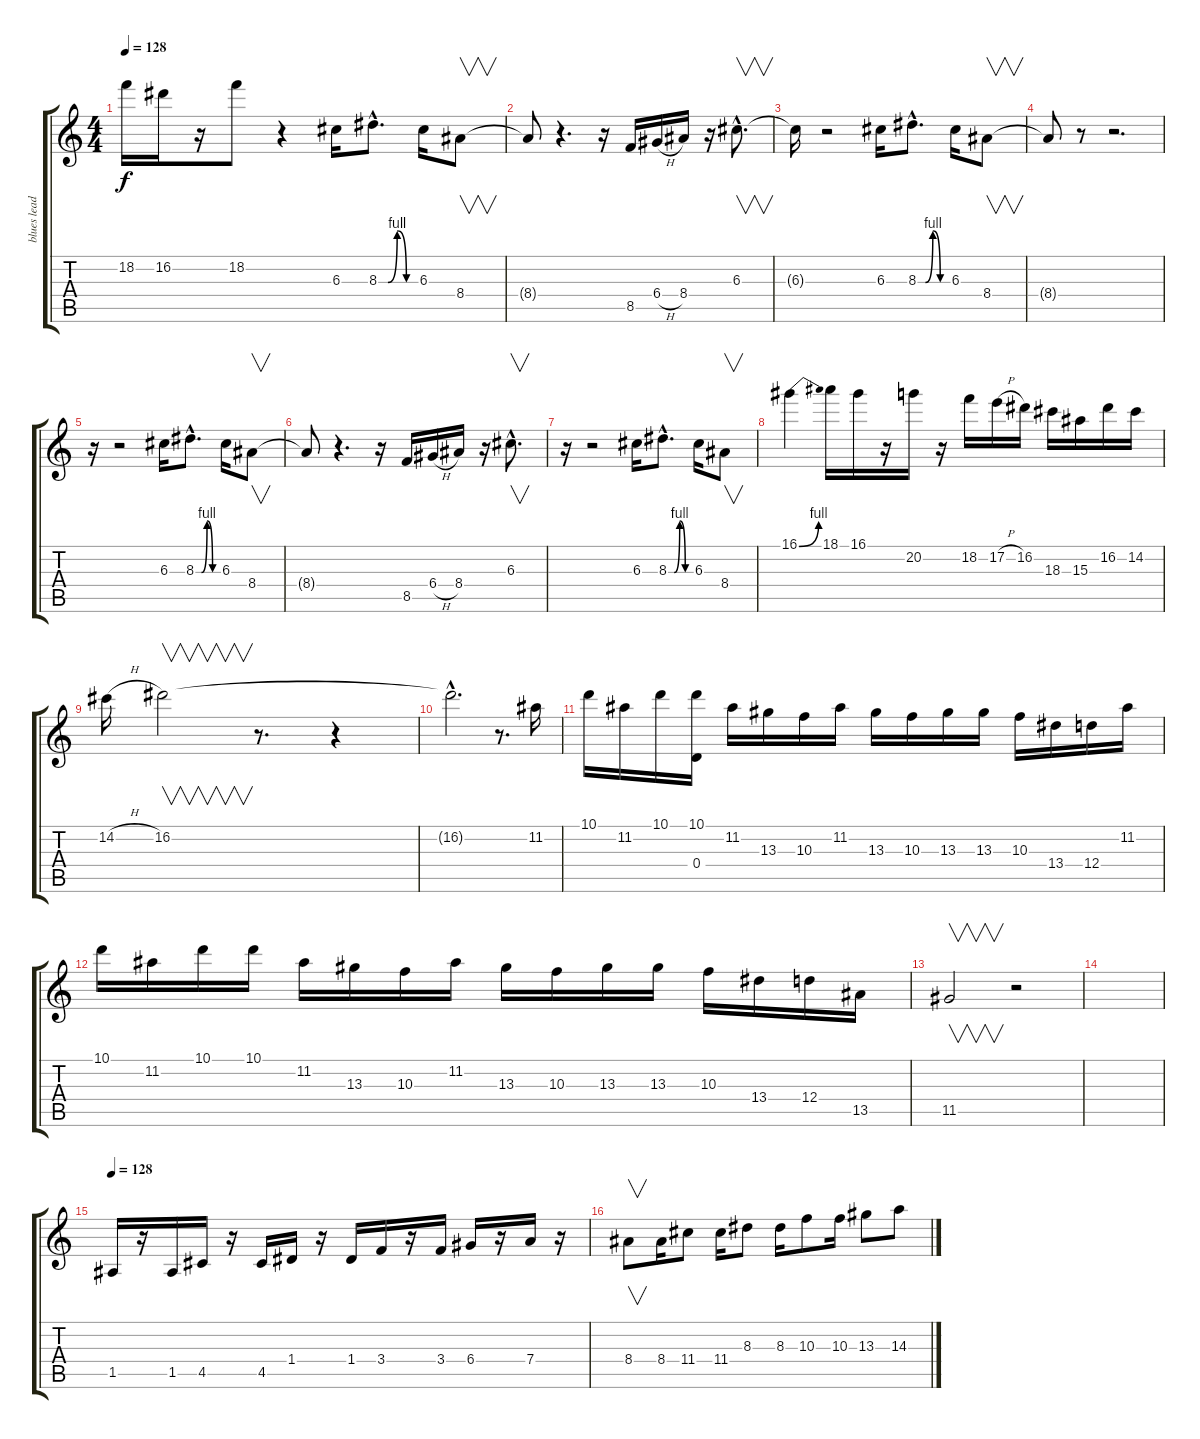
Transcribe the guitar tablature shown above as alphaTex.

\track ("blues lead " "blues lead") {instrument distortionguitar}
\staff {score tabs}
\tuning (E4 B3 G3 D3 A2 E2) {hide}
\ts (4 4)
\tempo 128
\clef g2
\ks c
18.2.16{dy f} 16.2.16 r.16 18.2.8 r.4 6.3.16 8.3{be (custom 0 0 15 0 30 4 45 0 60 0) hac}.8{d} 6.3.16 8.4.8{v} |
8.4{t}.8 r.4{d} r.16 8.5.16 6.4{h}.16 8.4.16 r.16 6.3{hac}.8{v d} |
6.3{t}.16 r.2 6.3.16 8.3{be (custom 0 0 15 0 30 4 45 0 60 0) hac}.8{d} 6.3.16 8.4.8{v} |
8.4{t}.8 r.8 r.2{d} |
r.16 r.2 6.3.16 8.3{be (custom 0 0 15 0 30 4 45 0 60 0) hac}.8{d} 6.3.16 8.4.8{v} |
8.4{t}.8 r.4{d} r.16 8.5.16 6.4{h}.16 8.4.16 r.16 6.3{hac}.8{v d} |
r.16 r.2 6.3.16 8.3{be (custom 0 0 15 0 30 4 45 0 60 0) hac}.8{d} 6.3.16 8.4.8{v} |
16.1{be (bend 0 0 60 4)}.4 18.1.16 16.1.16 r.16 20.2.16 r.16 18.2.16 17.2{h}.16 16.2.16 18.3.16 15.3.16 16.2.16 14.2.16 |
14.2{h}.16 16.2.2{v} r.8{d} r.4 |
16.2{hac t}.2{d} r.8{d} 11.2.16 |
10.1.16 11.2.16 10.1.16 (10.1 0.4).16 11.2.16 13.3.16 10.3.16 11.2.16 13.3.16 10.3.16 13.3.16 13.3.16 10.3.16 13.4.16 12.4.16 11.2.16 |
10.1.16 11.2.16 10.1.16 10.1.16 11.2.16 13.3.16 10.3.16 11.2.16 13.3.16 10.3.16 13.3.16 13.3.16 10.3.16 13.4.16 12.4.16 13.5.16 |
11.5.2{v} r.2 |
|
\tempo 128
1.5.16 r.16 1.5.16 4.5.16 r.16 4.5.16 1.4.16 r.16 1.4.16 3.4.16 r.16 3.4.16 6.4.16 r.16 7.4.16 r.16 |
8.4.8{v} 8.4.16 11.4.8 11.4.16 8.3.8 8.3.16 10.3.8 10.3.16 13.3.8 14.3.8
